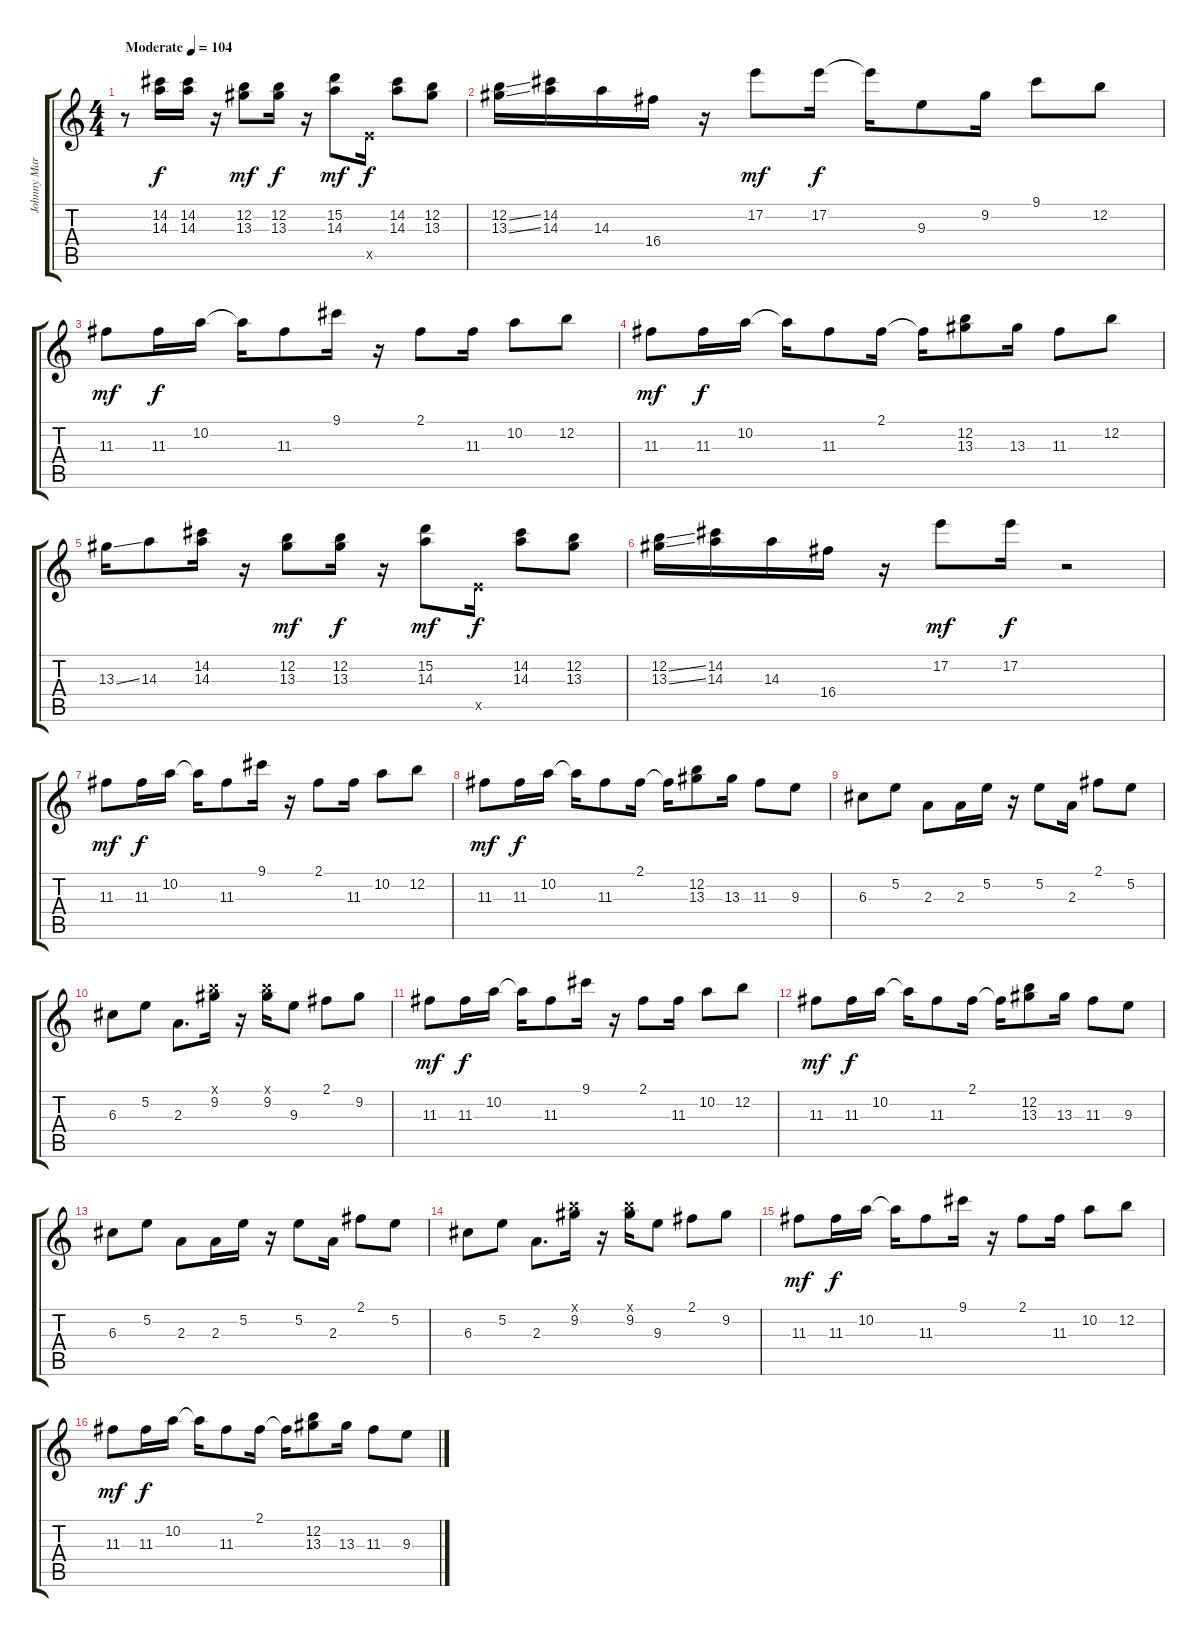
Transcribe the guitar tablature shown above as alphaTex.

\track ("Johnny Marr|Lead 1" "Johnny Mar") {instrument electricguitarclean}
\staff {score tabs}
\tuning (E4 B3 G3 D3 A2 E2) {hide}
\ts (4 4)
\tempo (104 "Moderate")
\clef g2
\ks c
r.8{dy f instrument electricguitarclean} (14.2 14.3).16 (14.2 14.3).16 r.16 (12.2 13.3).8{dy mf} (12.2 13.3).16{dy f} r.16 (15.2 14.3).8{dy mf} 7.5{x}.16{dy f} (14.2 14.3).8 (12.2 13.3).8 |
(12.2{ss} 13.3{ss}).16 (14.2 14.3).16 14.3.16 16.4.16 r.16 17.2.8{dy mf} 17.2.16{dy f} 17.2{t}.16 9.3.8 9.2.16 9.1.8 12.2.8 |
11.3.8{dy mf} 11.3.16{dy f} 10.2.16 10.2{t}.16 11.3.8 9.1.16 r.16 2.1.8 11.3.16 10.2.8 12.2.8 |
11.3.8{dy mf} 11.3.16{dy f} 10.2.16 10.2{t}.16 11.3.8 2.1.16 2.1{t}.16 (12.2 13.3).8 13.3.16 11.3.8 12.2.8 |
13.3{ss}.16 14.3.8 (14.2 14.3).16 r.16 (12.2 13.3).8{dy mf} (12.2 13.3).16{dy f} r.16 (15.2 14.3).8{dy mf} 7.5{x}.16{dy f} (14.2 14.3).8 (12.2 13.3).8 |
(12.2{ss} 13.3{ss}).16 (14.2 14.3).16 14.3.16 16.4.16 r.16 17.2.8{dy mf} 17.2.16{dy f} r.2 |
11.3.8{dy mf} 11.3.16{dy f} 10.2.16 10.2{t}.16 11.3.8 9.1.16 r.16 2.1.8 11.3.16 10.2.8 12.2.8 |
11.3.8{dy mf} 11.3.16{dy f} 10.2.16 10.2{t}.16 11.3.8 2.1.16 2.1{t}.16 (12.2 13.3).8 13.3.16 11.3.8 9.3.8 |
6.3.8 5.2.8 2.3.8 2.3.16 5.2.16 r.16 5.2.8 2.3.16 2.1.8 5.2.8 |
6.3.8 5.2.8 2.3.8{d} (7.1{x} 9.2).16 r.16 (7.1{x} 9.2).16 9.3.8 2.1.8 9.2.8 |
11.3.8{dy mf} 11.3.16{dy f} 10.2.16 10.2{t}.16 11.3.8 9.1.16 r.16 2.1.8 11.3.16 10.2.8 12.2.8 |
11.3.8{dy mf} 11.3.16{dy f} 10.2.16 10.2{t}.16 11.3.8 2.1.16 2.1{t}.16 (12.2 13.3).8 13.3.16 11.3.8 9.3.8 |
6.3.8 5.2.8 2.3.8 2.3.16 5.2.16 r.16 5.2.8 2.3.16 2.1.8 5.2.8 |
6.3.8 5.2.8 2.3.8{d} (7.1{x} 9.2).16 r.16 (7.1{x} 9.2).16 9.3.8 2.1.8 9.2.8 |
11.3.8{dy mf} 11.3.16{dy f} 10.2.16 10.2{t}.16 11.3.8 9.1.16 r.16 2.1.8 11.3.16 10.2.8 12.2.8 |
11.3.8{dy mf} 11.3.16{dy f} 10.2.16 10.2{t}.16 11.3.8 2.1.16 2.1{t}.16 (12.2 13.3).8 13.3.16 11.3.8 9.3.8
